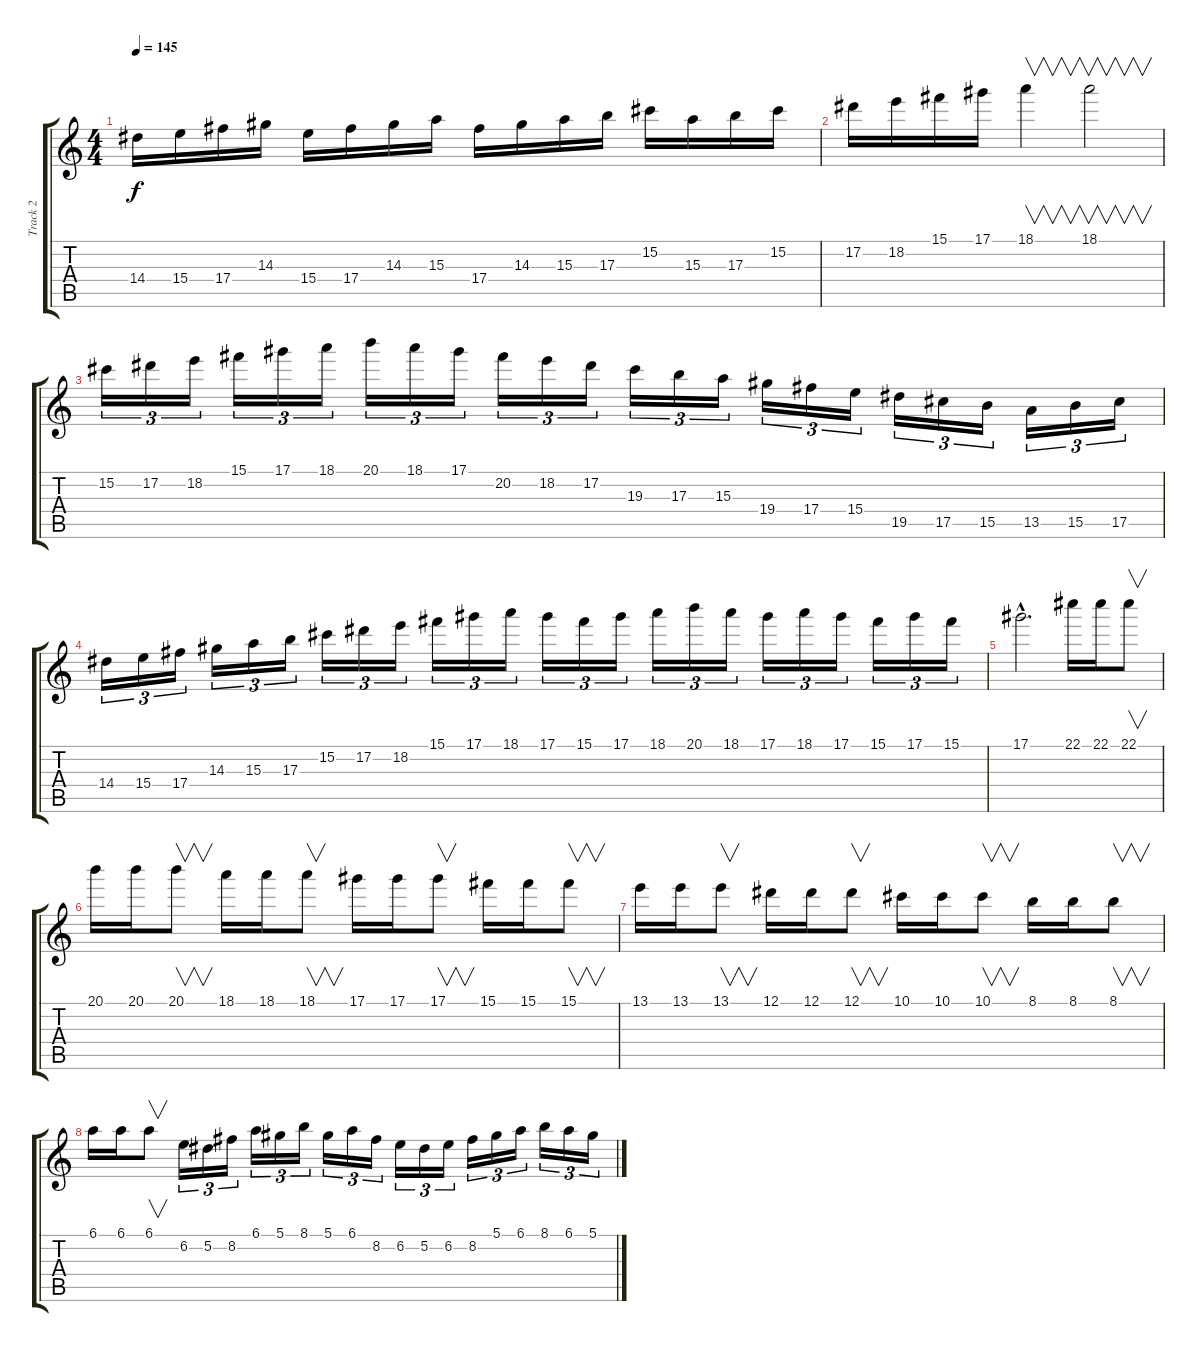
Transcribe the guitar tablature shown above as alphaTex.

\track ("Track 2" "Track 2") {instrument distortionguitar}
\staff {score tabs}
\tuning (Eb4 Bb3 Gb3 Db3 Ab2 Eb2) {hide}
\ts (4 4)
\tempo 145
\clef g2
\ks c
14.4.16{dy f} 15.4.16 17.4.16 14.3.16 15.4.16 17.4.16 14.3.16 15.3.16 17.4.16 14.3.16 15.3.16 17.3.16 15.2.16 15.3.16 17.3.16 15.2.16 |
17.2.16 18.2.16 15.1.16 17.1.16 18.1.4{v} 18.1.2{v} |
15.2.16{tu (3 2)} 17.2.16{tu (3 2)} 18.2.16{tu (3 2)} 15.1.16{tu (3 2)} 17.1.16{tu (3 2)} 18.1.16{tu (3 2)} 20.1.16{tu (3 2)} 18.1.16{tu (3 2)} 17.1.16{tu (3 2)} 20.2.16{tu (3 2)} 18.2.16{tu (3 2)} 17.2.16{tu (3 2)} 19.3.16{tu (3 2)} 17.3.16{tu (3 2)} 15.3.16{tu (3 2)} 19.4.16{tu (3 2)} 17.4.16{tu (3 2)} 15.4.16{tu (3 2)} 19.5.16{tu (3 2)} 17.5.16{tu (3 2)} 15.5.16{tu (3 2)} 13.5.16{tu (3 2)} 15.5.16{tu (3 2)} 17.5.16{tu (3 2)} |
14.4.16{tu (3 2)} 15.4.16{tu (3 2)} 17.4.16{tu (3 2)} 14.3.16{tu (3 2)} 15.3.16{tu (3 2)} 17.3.16{tu (3 2)} 15.2.16{tu (3 2)} 17.2.16{tu (3 2)} 18.2.16{tu (3 2)} 15.1.16{tu (3 2)} 17.1.16{tu (3 2)} 18.1.16{tu (3 2)} 17.1.16{tu (3 2)} 15.1.16{tu (3 2)} 17.1.16{tu (3 2)} 18.1.16{tu (3 2)} 20.1.16{tu (3 2)} 18.1.16{tu (3 2)} 17.1.16{tu (3 2)} 18.1.16{tu (3 2)} 17.1.16{tu (3 2)} 15.1.16{tu (3 2)} 17.1.16{tu (3 2)} 15.1.16{tu (3 2)} |
17.1{hac}.2{d} 22.1.16 22.1.16 22.1.8{v} |
20.1.16 20.1.16 20.1.8{v} 18.1.16 18.1.16 18.1.8{v} 17.1.16 17.1.16 17.1.8{v} 15.1.16 15.1.16 15.1.8{v} |
13.1.16 13.1.16 13.1.8{v} 12.1.16 12.1.16 12.1.8{v} 10.1.16 10.1.16 10.1.8{v} 8.1.16 8.1.16 8.1.8{v} |
6.1.16 6.1.16 6.1.8{v} 6.2.16{tu (3 2)} 5.2.16{tu (3 2)} 8.2.16{tu (3 2)} 6.1.16{tu (3 2)} 5.1.16{tu (3 2)} 8.1.16{tu (3 2)} 5.1.16{tu (3 2)} 6.1.16{tu (3 2)} 8.2.16{tu (3 2)} 6.2.16{tu (3 2)} 5.2.16{tu (3 2)} 6.2.16{tu (3 2)} 8.2.16{tu (3 2)} 5.1.16{tu (3 2)} 6.1.16{tu (3 2)} 8.1.16{tu (3 2)} 6.1.16{tu (3 2)} 5.1.16{tu (3 2)}
